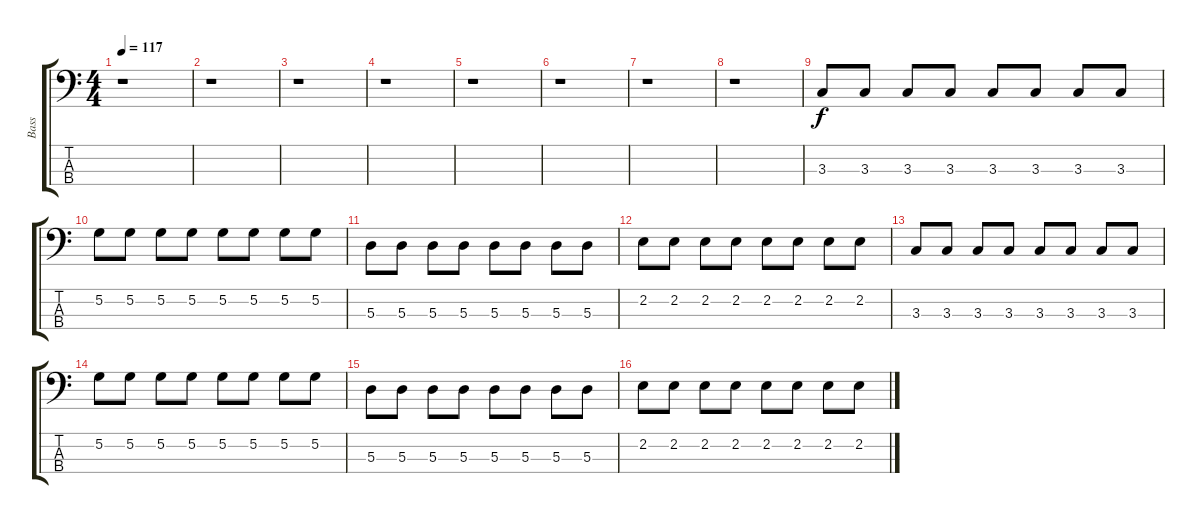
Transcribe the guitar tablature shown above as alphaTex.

\track ("Bass" "Bass") {instrument electricbassfinger}
\staff {score tabs}
\tuning (G2 D2 A1 E1) {hide}
\ts (4 4)
\tempo 117
\clef f4
\ks c
r.1{dy f instrument electricbassfinger} |
r.1 |
r.1 |
r.1 |
r.1 |
r.1 |
r.1 |
r.1 |
3.3.8 3.3.8 3.3.8 3.3.8 3.3.8 3.3.8 3.3.8 3.3.8 |
5.2.8 5.2.8 5.2.8 5.2.8 5.2.8 5.2.8 5.2.8 5.2.8 |
5.3.8 5.3.8 5.3.8 5.3.8 5.3.8 5.3.8 5.3.8 5.3.8 |
2.2.8 2.2.8 2.2.8 2.2.8 2.2.8 2.2.8 2.2.8 2.2.8 |
3.3.8 3.3.8 3.3.8 3.3.8 3.3.8 3.3.8 3.3.8 3.3.8 |
5.2.8 5.2.8 5.2.8 5.2.8 5.2.8 5.2.8 5.2.8 5.2.8 |
5.3.8 5.3.8 5.3.8 5.3.8 5.3.8 5.3.8 5.3.8 5.3.8 |
2.2.8 2.2.8 2.2.8 2.2.8 2.2.8 2.2.8 2.2.8 2.2.8
